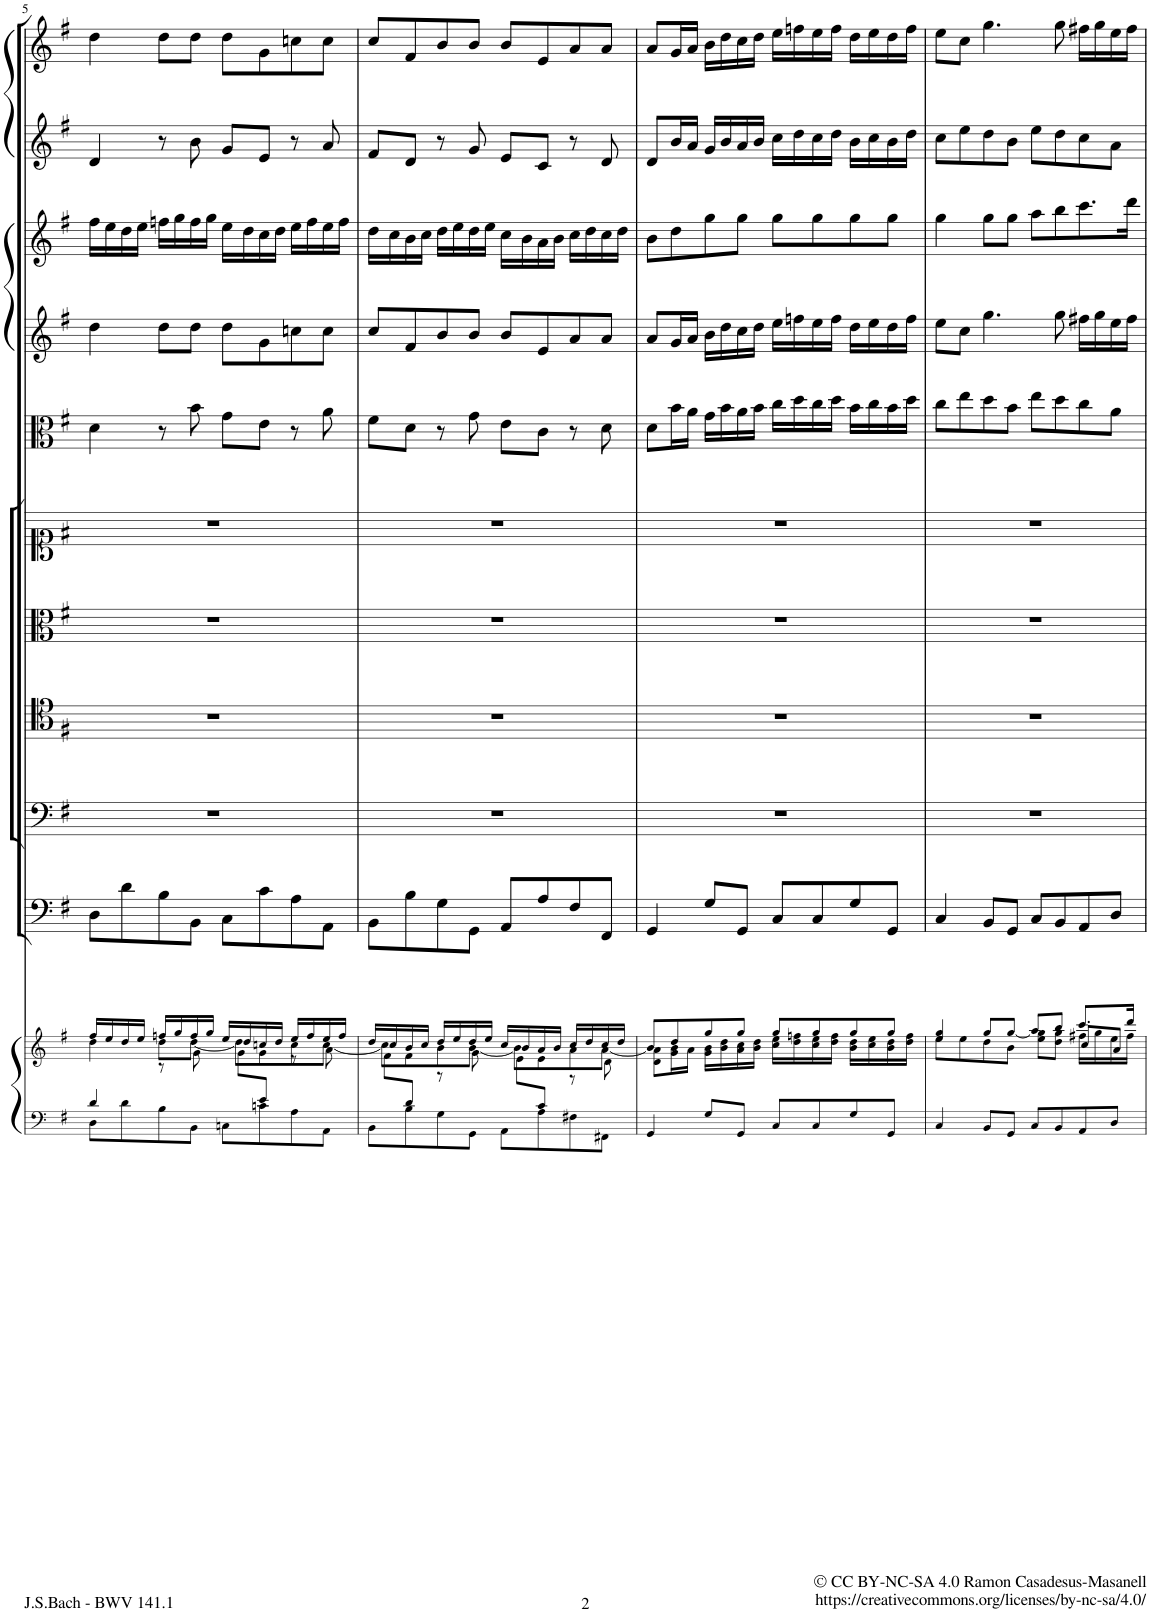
**kern	**kern	**kern	**kern	**kern	**kern	**kern	**kern	**kern	**kern	**kern	**kern
*part11	*part11	*part10	*part9	*part8	*part7	*part6	*part5	*part4	*part3	*part2	*part1
*staff12	*staff11	*staff10	*staff9	*staff8	*staff7	*staff6	*staff5	*staff4	*staff3	*staff2	*staff1
*I"Piano reduction	*	*I"Continuo	*I"Basso	*I"Tenore	*I"Alto	*I"Soprano	*I"Viola	*I"Violino II	*I"Violino I	*I"Oboe II	*I"Oboe I
*I'Pno	*	*	*	*	*	*	*	*	*	*I'Ob	*I'Ob
!!LO:PB:g=z
*clefF4	*clefG2	*clefF4	*clefF4	*clefC4	*clefC3	*clefC1	*clefC3	*clefG2	*clefG2	*clefG2	*clefG2
*k[f#]	*k[f#]	*k[f#]	*k[f#]	*k[f#]	*k[f#]	*k[f#]	*k[f#]	*k[f#]	*k[f#]	*k[f#]	*k[f#]
*M4/4	*M4/4	*M4/4	*M4/4	*M4/4	*M4/4	*M4/4	*M4/4	*M4/4	*M4/4	*M4/4	*M4/4
*met(c)	*met(c)	*met(c)	*met(c)	*met(c)	*met(c)	*met(c)	*met(c)	*met(c)	*met(c)	*met(c)	*met(c)
=5	=5	=5	=5	=5	=5	=5	=5	=5	=5	=5	=5
*^	*^	*	*	*	*	*	*	*	*	*	*
*	*	*	*^	*	*	*	*	*	*	*	*	*	*
4d/	8D\L	16ff#/LL	4dd\	4ryy	8D\L	1r	1r	1r	1r	4d\	4dd\	16ff#\LL	4d/	4dd\
.	.	16ee/	.	.	.	.	.	.	.	.	.	16ee\	.	.
.	8d\	16dd/	.	.	8d\	.	.	.	.	.	.	16dd\	.	.
.	.	16ee/JJ	.	.	.	.	.	.	.	.	.	16ee\JJ	.	.
4.ryy	8B\	16ffn/LL	8dd\L	8r	8B\	.	.	.	.	8r	8dd\L	16ffn\LL	8r	8dd\L
.	.	16gg/	.	.	.	.	.	.	.	.	.	16gg\	.	.
.	8BB\J	16ff/	[8dd\J	8g\	8BB\J	.	.	.	.	8b\	8dd\J	16ff\	8b\	8dd\J
.	.	16gg/JJ	.	.	.	.	.	.	.	.	.	16gg\JJ	.	.
.	8Cn\L	16ee/LL	8dd\L]	8g\L	8C\L	.	.	.	.	8g\L	8dd\L	16ee\LL	8g/L	8dd\L
.	.	16dd/	.	.	.	.	.	.	.	.	.	16dd\	.	.
8e/J	8cn\	16ccn/	8g\	8ryy	8c\	.	.	.	.	8e\J	8g\	16cc\	8e/J	8g\
.	.	16dd/JJ	.	.	.	.	.	.	.	.	.	16dd\JJ	.	.
4ryy	8A\	16ee/LL	8cc\	8r	8A\	.	.	.	.	8r	8ccn\	16ee\LL	8r	8ccn\
.	.	16ff/	.	.	.	.	.	.	.	.	.	16ff\	.	.
.	8AA\J	16ee/	[8cc\J	8a\	8AA\J	.	.	.	.	8a\	8cc\J	16ee\	8a/	8cc\J
.	.	16ff/JJ	.	.	.	.	.	.	.	.	.	16ff\JJ	.	.
=6	=6	=6	=6	=6	=6	=6	=6	=6	=6	=6	=6	=6	=6	=6
8ryy	8BB\L	16dd/LL	8cc\L]	8f#\L	8BB\L	1r	1r	1r	1r	8f#\L	8cc/L	16dd\LL	8f#/L	8cc/L
.	.	16cc/	.	.	.	.	.	.	.	.	.	16cc\	.	.
8d/J	8B\	16b/	8f#\	8ryy	8B\	.	.	.	.	8d\J	8f#/	16b\	8d/J	8f#/
.	.	16cc/JJ	.	.	.	.	.	.	.	.	.	16cc\JJ	.	.
4.ryy	8G\	16dd/LL	8b\	8r	8G\	.	.	.	.	8r	8b/	16dd\LL	8r	8b/
.	.	16ee/	.	.	.	.	.	.	.	.	.	16ee\	.	.
.	8GG\J	16dd/	[8b\J	8g\	8GG\J	.	.	.	.	8g\	8b/J	16dd\	8g/	8b/J
.	.	16ee/JJ	.	.	.	.	.	.	.	.	.	16ee\JJ	.	.
.	8AA\L	16cc/LL	8b\L]	8e\L	8AA/L	.	.	.	.	8e\L	8b/L	16cc\LL	8e/L	8b/L
.	.	16b/	.	.	.	.	.	.	.	.	.	16b\	.	.
8c/J	8A\	16a/	8e\	8ryy	8A/	.	.	.	.	8c\J	8e/	16a\	8c/J	8e/
.	.	16b/JJ	.	.	.	.	.	.	.	.	.	16b\JJ	.	.
4ryy	8F#X\	16cc/LL	8a\	8r	8F#/	.	.	.	.	8r	8a/	16cc\LL	8r	8a/
.	.	16dd/	.	.	.	.	.	.	.	.	.	16dd\	.	.
.	8FF#X\J	16cc/	[8a\J	8d\	8FF#/J	.	.	.	.	8d\	8a/J	16cc\	8d/	8a/J
.	.	16dd/JJ	.	.	.	.	.	.	.	.	.	16dd\JJ	.	.
*v	*v	*	*	*	*	*	*	*	*	*	*	*	*	*
*	*	*v	*v	*	*	*	*	*	*	*	*	*	*
=7	=7	=7	=7	=7	=7	=7	=7	=7	=7	=7	=7	=7
4GG/	8b/L	8d\ 8a\]L	4GG/	1r	1r	1r	1r	8d\L	8a/L	8b\L	8d/L	8a/L
.	8dd/	16g\ 16b\L	.	.	.	.	.	16b\L	16g/L	8dd\	16b/L	16g/L
.	.	16a\JJ	.	.	.	.	.	16a\JJ	16a/JJ	.	16a/JJ	16a/JJ
8G/L	8gg/	16g\ 16b\LL	8G/L	.	.	.	.	16g\LL	16b\LL	8gg\	16g/LL	16b\LL
.	.	16b\ 16dd\	.	.	.	.	.	16b\	16dd\	.	16b/	16dd\
8GG/J	8gg/J	16a\ 16cc\	8GG/J	.	.	.	.	16a\	16cc\	8gg\J	16a/	16cc\
.	.	16b\ 16dd\JJ	.	.	.	.	.	16b\JJ	16dd\JJ	.	16b/JJ	16dd\JJ
8C/L	8gg/L	16cc\ 16ee\LL	8C/L	.	.	.	.	16cc\LL	16ee\LL	8gg\L	16cc\LL	16ee\LL
.	.	16dd\ 16ffn\	.	.	.	.	.	16dd\	16ffn\	.	16dd\	16ffn\
8C/	8gg/	16cc\ 16ee\	8C/	.	.	.	.	16cc\	16ee\	8gg\	16cc\	16ee\
.	.	16dd\ 16ff\JJ	.	.	.	.	.	16dd\JJ	16ff\JJ	.	16dd\JJ	16ff\JJ
8G/	8gg/	16b\ 16dd\LL	8G/	.	.	.	.	16b\LL	16dd\LL	8gg\	16b\LL	16dd\LL
.	.	16cc\ 16ee\	.	.	.	.	.	16cc\	16ee\	.	16cc\	16ee\
8GG/J	8gg/J	16b\ 16dd\	8GG/J	.	.	.	.	16b\	16dd\	8gg\J	16b\	16dd\
.	.	16dd\ 16ff\JJ	.	.	.	.	.	16dd\JJ	16ff\JJ	.	16dd\JJ	16ff\JJ
=8	=8	=8	=8	=8	=8	=8	=8	=8	=8	=8	=8	=8
*	*	*^	*	*	*	*	*	*	*	*	*	*
4C/	4ee/ 4gg/	8ee\L	2.ryy	4C/	1r	1r	1r	1r	8cc\L	8ee\L	4gg\	8cc\L	8ee\L
.	.	8ee\	.	.	.	.	.	.	8ee\	8cc\J	.	8ee\	8cc\J
8BB/L	8gg/L	8dd\	.	8BB/L	.	.	.	.	8dd\	4.gg\	8gg\L	8dd\	4.gg\
8GG/J	[<8gg/J	8b\J	.	8GG/J	.	.	.	.	8b\J	.	8gg\J	8b\J	.
8C/L	8aa/L	8ee\ 8gg\]L	.	8C/L	.	.	.	.	8ee\L	.	8aa\L	8ee\L	.
8BB/	8bb/J	8dd\ 8gg\J	.	8BB/	.	.	.	.	8dd\	8gg\	8bb\	8dd\	8gg\
8AA/	8.ccc/L	16ff#X\LL	8cc/L	8AA/	.	.	.	.	8cc\	16ff#X\LL	8.ccc\	8cc\	16ff#X\LL
.	.	16gg\	.	.	.	.	.	.	.	16gg\	.	.	16gg\
8D/J	.	16ee\	8a/J	8D/J	.	.	.	.	8a\J	16ee\	.	8a\J	16ee\
.	16ddd/Jk	16ff#\JJ	.	.	.	.	.	.	.	16ff#\JJ	16ddd\Jk	.	16ff#\JJ
*	*v	*v	*v	*	*	*	*	*	*	*	*	*	*
=	=	=	=	=	=	=	=	=	=	=	=
*-	*-	*-	*-	*-	*-	*-	*-	*-	*-	*-	*-
